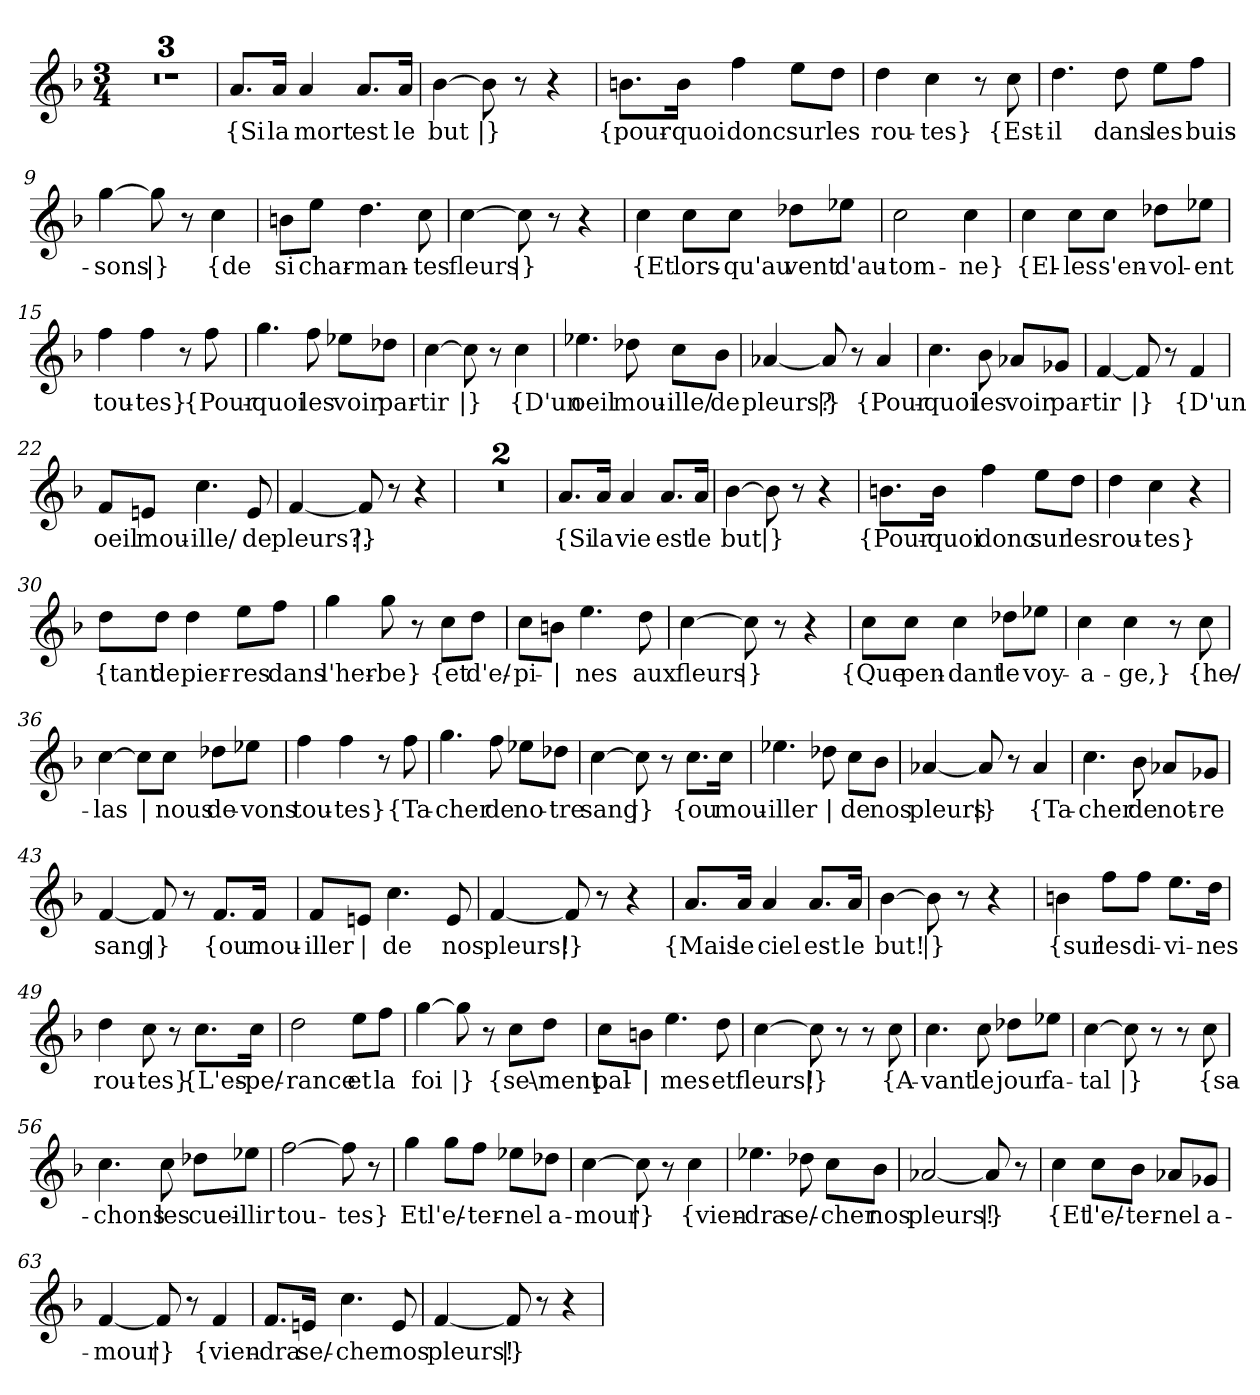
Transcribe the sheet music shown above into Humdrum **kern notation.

**kern	**text
*part1	*part1
*staff1	*staff1
*clefG2	*
*k[b-]	*
*M3/4	*
=1	=1
2.r	.
=2	=2
2.r	.
=3	=3
2.r	.
=4	=4
!	!LO:LY:b
8.a/L	{Si
!	!LO:LY:b
16a/Jk	la
!	!LO:LY:b
4a/	mort
!	!LO:LY:b
8.a/L	est
!	!LO:LY:b
16a/Jk	le
=5	=5
!	!LO:LY:b
[4b-\	but
!	!LO:LY:b
8b-\]	|}
8r	.
4r	.
=6	=6
!	!LO:LY:b
8.bn\L	{pour-
!	!LO:LY:b
16b\Jk	-quoi
!	!LO:LY:b
4ff\	donc
!	!LO:LY:b
8ee\L	sur
!	!LO:LY:b
8dd\J	les
=7	=7
!	!LO:LY:b
4dd\	rou-
!	!LO:LY:b
4cc\	-tes}
8r	.
!	!LO:LY:b
8cc\	{Est-
!!LO:LB:g=z
=8	=8
!	!LO:LY:b
4.dd\	-il
!	!LO:LY:b
8dd\	dans
!	!LO:LY:b
8ee\L	les
!	!LO:LY:b
8ff\J	buis-
=9	=9
!	!LO:LY:b
[4gg\	-sons
!	!LO:LY:b
8gg\]	|}
8r	.
!	!LO:LY:b
4cc\	{de
=10	=10
!	!LO:LY:b
8bn\L	si
!	!LO:LY:b
8ee\J	char-
!	!LO:LY:b
4.dd\	-man-
!	!LO:LY:b
8cc\	-tes
=11	=11
!	!LO:LY:b
[4cc\	fleurs
!	!LO:LY:b
8cc\]	|}
8r	.
4r	.
=12	=12
!	!LO:LY:b
4cc\	{Et
!	!LO:LY:b
8cc\L	lors-
!	!LO:LY:b
8cc\J	-qu'au
!	!LO:LY:b
8dd-X\L	vent
!	!LO:LY:b
8ee-X\J	d'au-
=13	=13
!	!LO:LY:b
2cc\	-tom-
!	!LO:LY:b
4cc\	-ne}
!!LO:LB:g=z
=14	=14
!	!LO:LY:b
4cc\	{El-
!	!LO:LY:b
8cc\L	-les
!	!LO:LY:b
8cc\J	s'en-
!	!LO:LY:b
8dd-X\L	-vol-
!	!LO:LY:b
8ee-X\J	-ent
=15	=15
!	!LO:LY:b
4ff\	tou-
!	!LO:LY:b
4ff\	-tes}
8r	.
!	!LO:LY:b
8ff\	{Pour-
=16	=16
!	!LO:LY:b
4.gg\	-quoi
!	!LO:LY:b
8ff\	les
!	!LO:LY:b
8ee-X\L	voir
!	!LO:LY:b
8dd-X\J	par-
=17	=17
!	!LO:LY:b
[4cc\	-tir
!	!LO:LY:b
8cc\]	|}
8r	.
!	!LO:LY:b
4cc\	{D'un
=18	=18
!	!LO:LY:b
4.ee-X\	oeil
!	!LO:LY:b
8dd-X\	mou-
!	!LO:LY:b
8cc\L	-ille/
!	!LO:LY:b
8b-\J	de
!!LO:LB:g=z
=19	=19
!	!LO:LY:b
[4a-X/	pleurs?
!	!LO:LY:b
8a-/]	|}
8r	.
!	!LO:LY:b
4a-/	{Pour-
=20	=20
!	!LO:LY:b
4.cc\	-quoi
!	!LO:LY:b
8b-\	les
!	!LO:LY:b
8a-X/L	voir
!	!LO:LY:b
8g-X/J	par-
=21	=21
!	!LO:LY:b
[4f/	-tir
!	!LO:LY:b
8f/]	|}
8r	.
!	!LO:LY:b
4f/	{D'un
=22	=22
!	!LO:LY:b
8f/L	oeil
!	!LO:LY:b
8en/J	mou-
!	!LO:LY:b
4.cc\	-ille/
!	!LO:LY:b
8e/	de
=23	=23
!	!LO:LY:b
[4f/	pleurs?.
!	!LO:LY:b
8f/]	|}
8r	.
4r	.
=24	=24
2.r	.
=25	=25
2.r	.
!!LO:LB:g=z
=26	=26
!	!LO:LY:b
8.a/L	{Si
!	!LO:LY:b
16a/Jk	la
!	!LO:LY:b
4a/	vie
!	!LO:LY:b
8.a/L	est
!	!LO:LY:b
16a/Jk	le
=27	=27
!	!LO:LY:b
[4b-\	-but
!	!LO:LY:b
8b-\]	|}
8r	.
4r	.
=28	=28
!	!LO:LY:b
8.bn\L	{Pour-
!	!LO:LY:b
16b\Jk	-quoi
!	!LO:LY:b
4ff\	donc
!	!LO:LY:b
8ee\L	sur
!	!LO:LY:b
8dd\J	les
=29	=29
!	!LO:LY:b
4dd\	rou-
!	!LO:LY:b
4cc\	-tes}
4r	.
=30	=30
!	!LO:LY:b
8dd\L	{tant
!	!LO:LY:b
8dd\J	de
!	!LO:LY:b
4dd\	pier-
!	!LO:LY:b
8ee\L	-res
!	!LO:LY:b
8ff\J	dans
!!LO:LB:g=z
=31	=31
!	!LO:LY:b
4gg\	l'her-
!	!LO:LY:b
8gg\	-be}
8r	.
!	!LO:LY:b
8cc\L	{et
!	!LO:LY:b
8dd\J	d'e/-
=32	=32
!	!LO:LY:b
8cc\L	-pi-
!	!LO:LY:b
8bn\J	|
!	!LO:LY:b
4.ee\	-nes
!	!LO:LY:b
8dd\	aux
=33	=33
!	!LO:LY:b
[4cc\	fleurs
!	!LO:LY:b
8cc\]	|}
8r	.
4r	.
=34	=34
!	!LO:LY:b
8cc\L	{Que
!	!LO:LY:b
8cc\J	pen-
!	!LO:LY:b
4cc\	-dant
!	!LO:LY:b
8dd-X\L	le
!	!LO:LY:b
8ee-X\J	voy-
=35	=35
!	!LO:LY:b
4cc\	-a-
!	!LO:LY:b
4cc\	-ge,}
8r	.
!	!LO:LY:b
8cc\	{he/-
!!LO:LB:g=z
=36	=36
!	!LO:LY:b
[4cc\	-las
!	!LO:LY:b
8cc\L]	|
!	!LO:LY:b
8cc\J	nous
!	!LO:LY:b
8dd-X\L	de-
!	!LO:LY:b
8ee-X\J	-vons
=37	=37
!	!LO:LY:b
4ff\	tou-
!	!LO:LY:b
4ff\	-tes}
8r	.
!	!LO:LY:b
8ff\	{Ta-
=38	=38
!	!LO:LY:b
4.gg\	-cher
!	!LO:LY:b
8ff\	de
!	!LO:LY:b
8ee-X\L	no-
!	!LO:LY:b
8dd-X\J	-tre
=39	=39
!	!LO:LY:b
[4cc\	sang
!	!LO:LY:b
8cc\]	|}
8r	.
!	!LO:LY:b
8.cc\L	{ou
!	!LO:LY:b
16cc\Jk	mou-
=40	=40
!	!LO:LY:b
4.ee-X\	-iller
!	!LO:LY:b
8dd-X\	|
!	!LO:LY:b
8cc\L	de
!	!LO:LY:b
8b-\J	nos
=41	=41
!	!LO:LY:b
[4a-X/	pleurs
!	!LO:LY:b
8a-/]	|}
8r	.
!	!LO:LY:b
4a-/	{Ta-
!!LO:LB:g=z
=42	=42
!	!LO:LY:b
4.cc\	-cher
!	!LO:LY:b
8b-\	de
!	!LO:LY:b
8a-X/L	not-
!	!LO:LY:b
8g-X/J	-re
=43	=43
!	!LO:LY:b
[4f/	sang
!	!LO:LY:b
8f/]	|}
8r	.
!	!LO:LY:b
8.f/L	{ou
!	!LO:LY:b
16f/Jk	mou-
=44	=44
!	!LO:LY:b
8f/L	-iller
!	!LO:LY:b
8en/J	|
!	!LO:LY:b
4.cc\	de
!	!LO:LY:b
8e/	nos
=45	=45
!	!LO:LY:b
[4f/	pleurs!
!	!LO:LY:b
8f/]	|}
8r	.
4r	.
=46	=46
!	!LO:LY:b
8.a/L	{Mais
!	!LO:LY:b
16a/Jk	le
!	!LO:LY:b
4a/	ciel
!	!LO:LY:b
8.a/L	est
!	!LO:LY:b
16a/Jk	le
=47	=47
!	!LO:LY:b
[4b-\	but!
!	!LO:LY:b
8b-\]	|}
8r	.
4r	.
!!LO:LB:g=z
=48	=48
!	!LO:LY:b
4bn\	{sur
!	!LO:LY:b
8ff\L	les
!	!LO:LY:b
8ff\J	di-
!	!LO:LY:b
8.ee\L	-vi-
!	!LO:LY:b
16dd\Jk	-nes
=49	=49
!	!LO:LY:b
4dd\	rou-
!	!LO:LY:b
8cc\	-tes}
8r	.
!	!LO:LY:b
8.cc\L	{L'es-
!	!LO:LY:b
16cc\Jk	-pe/-
=50	=50
!	!LO:LY:b
2dd\	-rance
!	!LO:LY:b
8ee\L	et
!	!LO:LY:b
8ff\J	la
=51	=51
!	!LO:LY:b
[4gg\	foi
!	!LO:LY:b
8gg\]	|}
8r	.
!	!LO:LY:b
8cc\L	{se\-
!	!LO:LY:b
8dd\J	-ment
=52	=52
!	!LO:LY:b
8cc\L	pal-
!	!LO:LY:b
8bn\J	|
!	!LO:LY:b
4.ee\	-mes
!	!LO:LY:b
8dd\	et
!!LO:LB:g=z
=53	=53
!	!LO:LY:b
[4cc\	fleurs!
!	!LO:LY:b
8cc\]	|}
8r	.
8r	.
!	!LO:LY:b
8cc\	{A-
=54	=54
!	!LO:LY:b
4.cc\	-vant
!	!LO:LY:b
8cc\	le
!	!LO:LY:b
8dd-X\L	jour
!	!LO:LY:b
8ee-X\J	fa-
=55	=55
!	!LO:LY:b
[4cc\	-tal
!	!LO:LY:b
8cc\]	|}
8r	.
8r	.
!	!LO:LY:b
8cc\	{sa-
=56	=56
!	!LO:LY:b
4.cc\	-chons
!	!LO:LY:b
8cc\	les
!	!LO:LY:b
8dd-X\L	cuei-
!	!LO:LY:b
8ee-X\J	-llir
=57	=57
!	!LO:LY:b
[2ff\	tou-
!	!LO:LY:b
8ff\]	-tes}
8r	.
=58	=58
!	!LO:LY:b
4gg\	Et
!	!LO:LY:b
8gg\L	l'e/-
!	!LO:LY:b
8ff\J	-ter-
!	!LO:LY:b
8ee-X\L	-nel
!	!LO:LY:b
8dd-X\J	a-
!!LO:PB:g=z
=59	=59
!	!LO:LY:b
[4cc\	-mour
!	!LO:LY:b
8cc\]	|}
8r	.
!	!LO:LY:b
4cc\	{vien-
=60	=60
!	!LO:LY:b
4.ee-X\	-dra
!	!LO:LY:b
8dd-X\	se/-
!	!LO:LY:b
8cc\L	-cher
!	!LO:LY:b
8b-\J	nos
=61	=61
!	!LO:LY:b
[2a-X/	pleurs!
!	!LO:LY:b
8a-/]	|}
8r	.
=62	=62
!	!LO:LY:b
4cc\	{Et
!	!LO:LY:b
8cc\L	l'e/-
!	!LO:LY:b
8b-\J	-ter-
!	!LO:LY:b
8a-X/L	-nel
!	!LO:LY:b
8g-X/J	a-
=63	=63
!	!LO:LY:b
[4f/	-mour
!	!LO:LY:b
8f/]	|}
8r	.
!	!LO:LY:b
4f/	{vien-
!!LO:LB:g=z
=64	=64
!	!LO:LY:b
8.f/L	-dra
!	!LO:LY:b
16en/Jk	se/-
!	!LO:LY:b
4.cc\	-cher
!	!LO:LY:b
8e/	nos
=65	=65
!	!LO:LY:b
[4f/	pleurs!
!	!LO:LY:b
8f/]	|}
8r	.
4r	.
=	=
*-	*-
